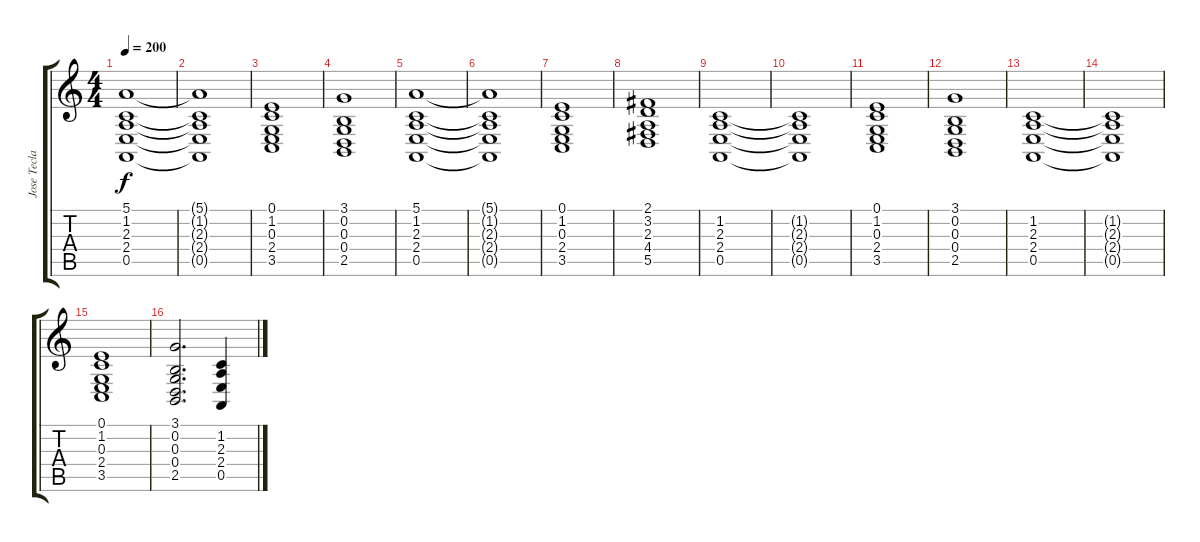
\track ("Jose Teclado" "Jose Tecla") {instrument electricgrandpiano}
\staff {score tabs}
\tuning (E4 B3 G3 D3 A2 E2) {hide}
\ts (4 4)
\tempo 200
\clef g2
\ks c
(5.1 1.2 2.3 2.4 0.5).1{dy f} |
(5.1{t} 1.2{t} 2.3{t} 2.4{t} 0.5{t}).1 |
(0.1 1.2 0.3 2.4 3.5).1 |
(3.1 0.2 0.3 0.4 2.5).1 |
(5.1 1.2 2.3 2.4 0.5).1 |
(5.1{t} 1.2{t} 2.3{t} 2.4{t} 0.5{t}).1 |
(0.1 1.2 0.3 2.4 3.5).1 |
(2.1 3.2 2.3 4.4 5.5).1 |
(1.2 2.3 2.4 0.5).1 |
(1.2{t} 2.3{t} 2.4{t} 0.5{t}).1 |
(0.1 1.2 0.3 2.4 3.5).1 |
(3.1 0.2 0.3 0.4 2.5).1 |
(1.2 2.3 2.4 0.5).1 |
(1.2{t} 2.3{t} 2.4{t} 0.5{t}).1 |
(0.1 1.2 0.3 2.4 3.5).1 |
(3.1 0.2 0.3 0.4 2.5).2{d} (1.2 2.3 2.4 0.5).4
